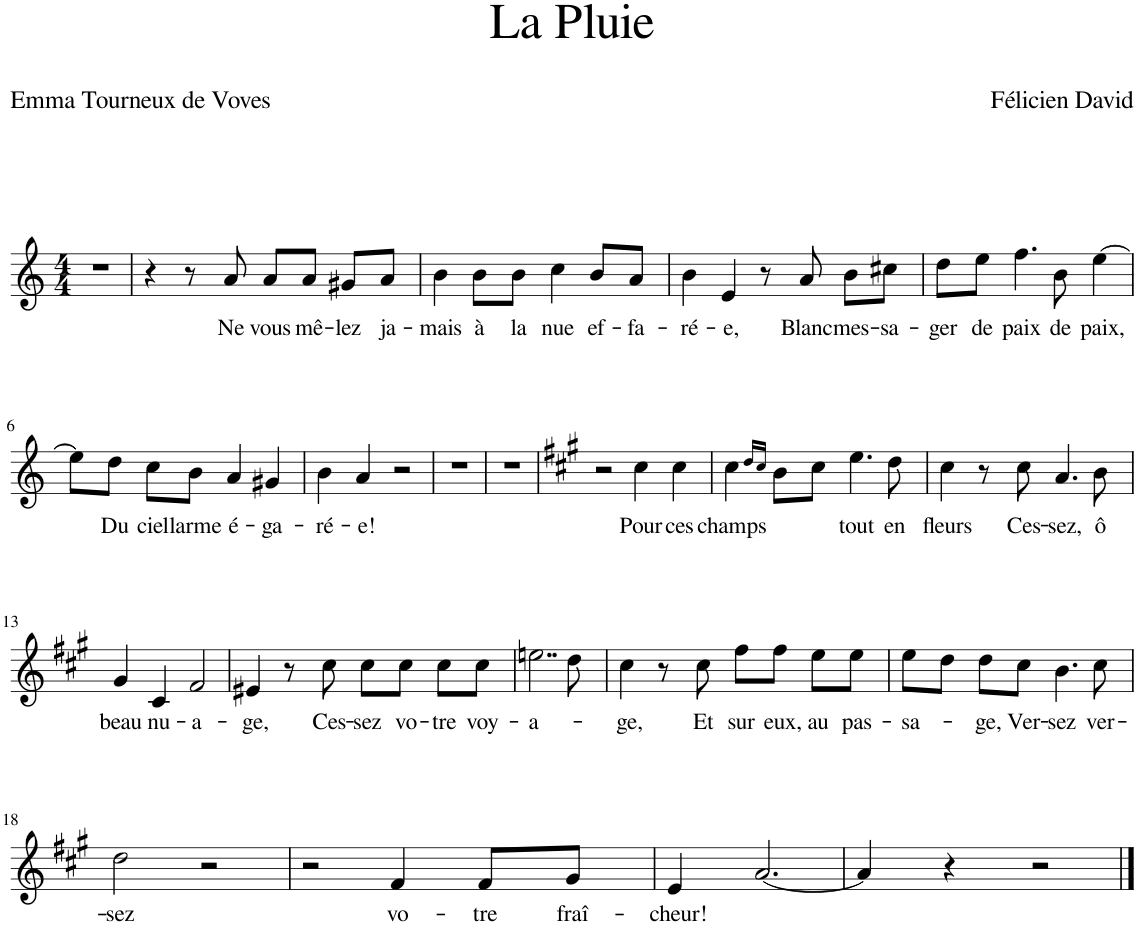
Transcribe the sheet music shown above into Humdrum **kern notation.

**kern	**text
*part1	*part1
*staff1	*staff1
*I"Piano	*
*I'Pno	*
*clefG2	*
*k[]	*
*M4/4	*
=1	=1
1r	.
=2	=2
4r	.
8r	.
!	!LO:LY:b
8a/	Ne
!	!LO:LY:b
8a/L	vous
!	!LO:LY:b
8a/J	mê-
!	!LO:LY:b
8g#X/L	-lez
!	!LO:LY:b
8a/J	ja-
=3	=3
!	!LO:LY:b
4b\	-mais
!	!LO:LY:b
8b\L	à
!	!LO:LY:b
8b\J	la
!	!LO:LY:b
4cc\	nue
!	!LO:LY:b
8b/L	ef-
!	!LO:LY:b
8a/J	-fa-
=4	=4
!	!LO:LY:b
4b\	-ré-
!	!LO:LY:b
4e/	-e,
8r	.
!	!LO:LY:b
8a/	Blanc
!	!LO:LY:b
8b\L	mes-
!	!LO:LY:b
8cc#X\J	-sa-
=5	=5
!	!LO:LY:b
8dd\L	-ger
!	!LO:LY:b
8ee\J	de
!	!LO:LY:b
4.ff\	paix
!	!LO:LY:b
8b\	de
!	!LO:LY:b
[4ee\	paix,
!!LO:LB:g=z
=6	=6
8ee\L]	.
!	!LO:LY:b
8dd\J	Du
!	!LO:LY:b
8cc\L	ciel
!	!LO:LY:b
8b\J	larme
!	!LO:LY:b
4a/	é-
!	!LO:LY:b
4g#X/	-ga-
=7	=7
!	!LO:LY:b
4b\	-ré-
!	!LO:LY:b
4a/	-e!
2r	.
=8	=8
1r	.
=9	=9
1r	.
=10	=10
*k[f#c#g#]	*
2r	.
!	!LO:LY:b
4cc#\	Pour
!	!LO:LY:b
4cc#\	ces
=11	=11
!	!LO:LY:b
4cc#\	champs
16qdd/LL	.
16qcc#/JJ	.
8b\L	.
8cc#\J	.
!	!LO:LY:b
4.ee\	tout
!	!LO:LY:b
8dd\	en
=12	=12
!	!LO:LY:b
4cc#\	fleurs
8r	.
!	!LO:LY:b
8cc#\	Ces-
!	!LO:LY:b
4.a/	-sez,
!	!LO:LY:b
8b\	ô
!!LO:LB:g=z
=13	=13
!	!LO:LY:b
4g#/	beau
!	!LO:LY:b
4c#/	nu-
!	!LO:LY:b
2f#/	-a-
=14	=14
!	!LO:LY:b
4e#X/	-ge,
8r	.
!	!LO:LY:b
8cc#\	Ces-
!	!LO:LY:b
8cc#\L	-sez
!	!LO:LY:b
8cc#\J	vo-
!	!LO:LY:b
8cc#\L	-tre
!	!LO:LY:b
8cc#\J	voy-
=15	=15
!	!LO:LY:b
2..een\	-a-
8dd\	.
=16	=16
!	!LO:LY:b
4cc#\	-ge,
8r	.
!	!LO:LY:b
8cc#\	Et
!	!LO:LY:b
8ff#\L	sur
!	!LO:LY:b
8ff#\J	eux,
!	!LO:LY:b
8ee\L	au
!	!LO:LY:b
8ee\J	pas-
=17	=17
!	!LO:LY:b
8ee\L	-sa-
8dd\J	.
!	!LO:LY:b
8dd\L	-ge,
!	!LO:LY:b
8cc#\J	Ver-
!	!LO:LY:b
4.b\	-sez
!	!LO:LY:b
8cc#\	ver-
!!LO:LB:g=z
=18	=18
!	!LO:LY:b
2dd\	-sez
2r	.
=19	=19
2r	.
!	!LO:LY:b
4f#/	vo-
!	!LO:LY:b
8f#/L	-tre
!	!LO:LY:b
8g#/J	fraî-
=20	=20
!	!LO:LY:b
4e/	-cheur!
[2.a/	.
=21	=21
4a/]	.
4r	.
2r	.
==	==
*-	*-
